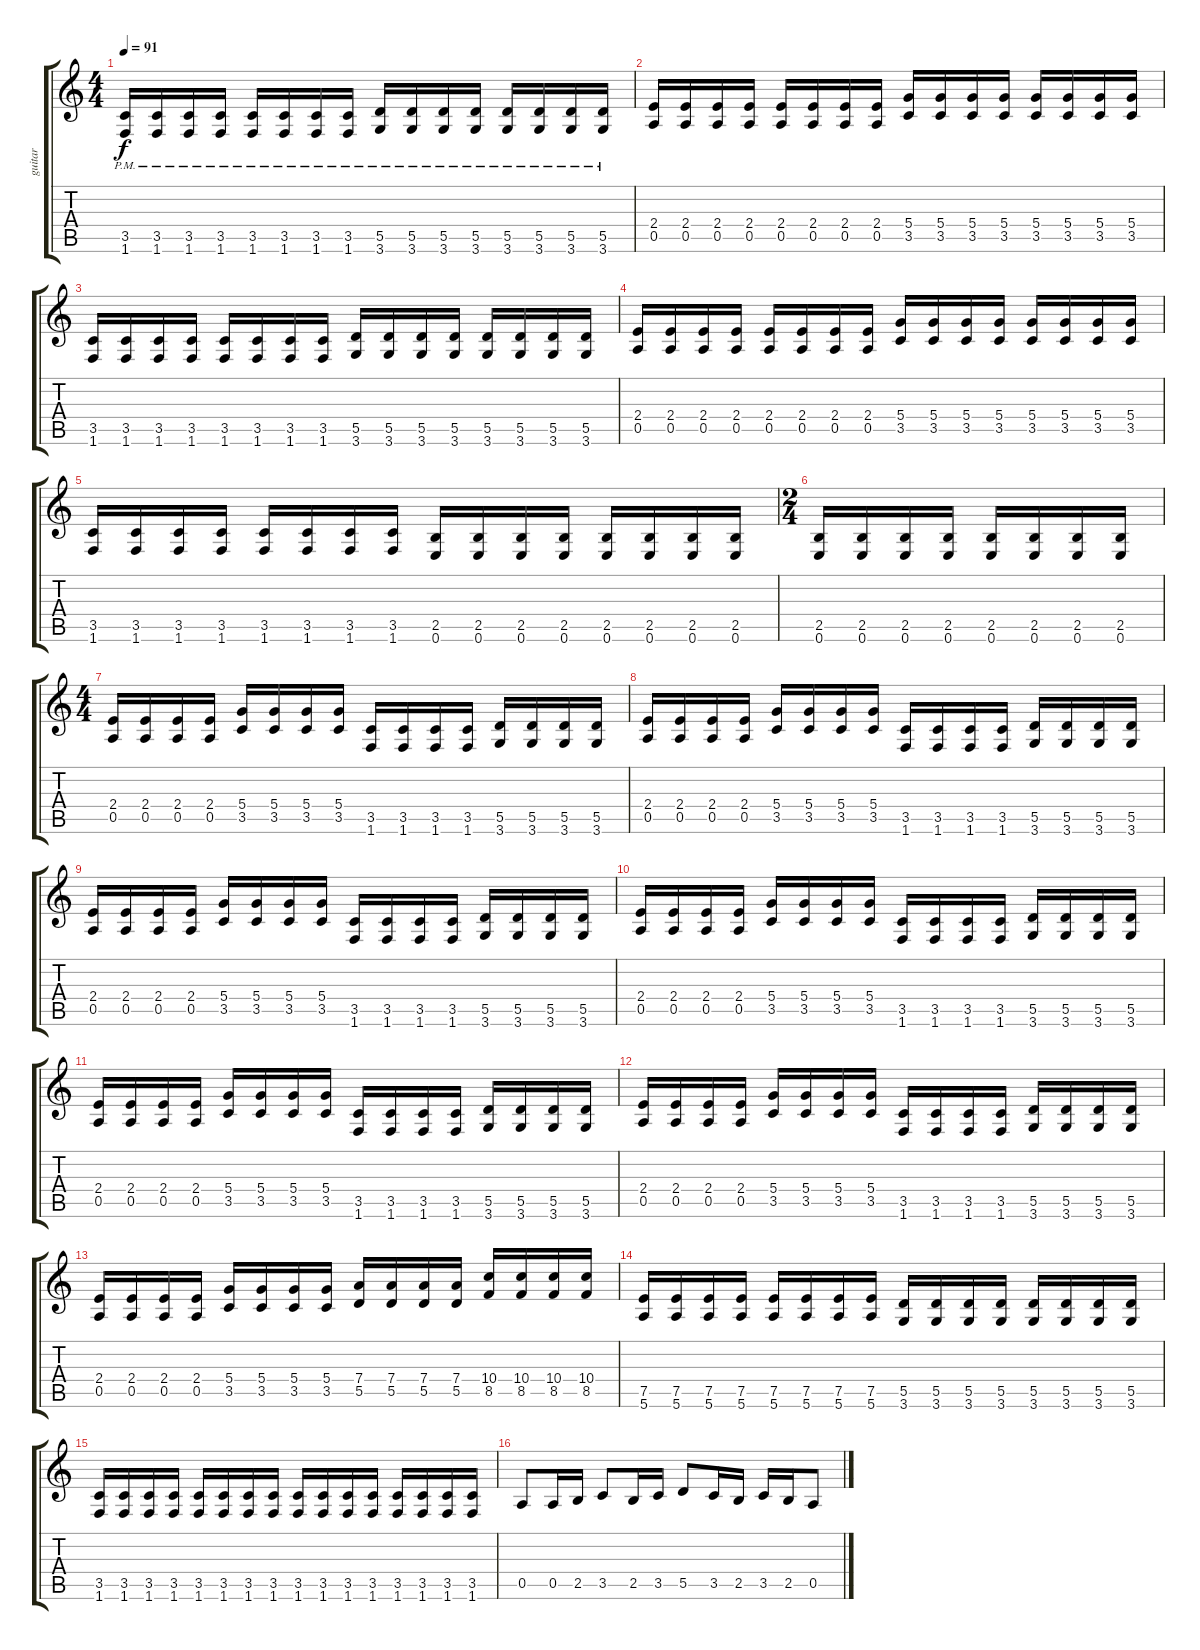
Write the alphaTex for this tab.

\track ("guitar" "guitar") {instrument distortionguitar}
\staff {score tabs}
\tuning (E4 B3 G3 D3 A2 E2) {hide}
\ts (4 4)
\tempo 91
\clef g2
\ks c
(3.5{pm} 1.6{pm}).16{dy f} (3.5{pm} 1.6{pm}).16 (3.5{pm} 1.6{pm}).16 (3.5{pm} 1.6{pm}).16 (3.5{pm} 1.6{pm}).16 (3.5{pm} 1.6{pm}).16 (3.5{pm} 1.6{pm}).16 (3.5{pm} 1.6{pm}).16 (5.5{pm} 3.6{pm}).16 (5.5{pm} 3.6{pm}).16 (5.5{pm} 3.6{pm}).16 (5.5{pm} 3.6{pm}).16 (5.5{pm} 3.6{pm}).16 (5.5{pm} 3.6{pm}).16 (5.5{pm} 3.6{pm}).16 (5.5{pm} 3.6{pm}).16 |
(2.4 0.5).16 (2.4 0.5).16 (2.4 0.5).16 (2.4 0.5).16 (2.4 0.5).16 (2.4 0.5).16 (2.4 0.5).16 (2.4 0.5).16 (5.4 3.5).16 (5.4 3.5).16 (5.4 3.5).16 (5.4 3.5).16 (5.4 3.5).16 (5.4 3.5).16 (5.4 3.5).16 (5.4 3.5).16 |
(3.5 1.6).16 (3.5 1.6).16 (3.5 1.6).16 (3.5 1.6).16 (3.5 1.6).16 (3.5 1.6).16 (3.5 1.6).16 (3.5 1.6).16 (5.5 3.6).16 (5.5 3.6).16 (5.5 3.6).16 (5.5 3.6).16 (5.5 3.6).16 (5.5 3.6).16 (5.5 3.6).16 (5.5 3.6).16 |
(2.4 0.5).16 (2.4 0.5).16 (2.4 0.5).16 (2.4 0.5).16 (2.4 0.5).16 (2.4 0.5).16 (2.4 0.5).16 (2.4 0.5).16 (5.4 3.5).16 (5.4 3.5).16 (5.4 3.5).16 (5.4 3.5).16 (5.4 3.5).16 (5.4 3.5).16 (5.4 3.5).16 (5.4 3.5).16 |
(3.5 1.6).16 (3.5 1.6).16 (3.5 1.6).16 (3.5 1.6).16 (3.5 1.6).16 (3.5 1.6).16 (3.5 1.6).16 (3.5 1.6).16 (2.5 0.6).16 (2.5 0.6).16 (2.5 0.6).16 (2.5 0.6).16 (2.5 0.6).16 (2.5 0.6).16 (2.5 0.6).16 (2.5 0.6).16 |
\ts (2 4)
(2.5 0.6).16 (2.5 0.6).16 (2.5 0.6).16 (2.5 0.6).16 (2.5 0.6).16 (2.5 0.6).16 (2.5 0.6).16 (2.5 0.6).16 |
\ts (4 4)
(2.4 0.5).16 (2.4 0.5).16 (2.4 0.5).16 (2.4 0.5).16 (5.4 3.5).16 (5.4 3.5).16 (5.4 3.5).16 (5.4 3.5).16 (3.5 1.6).16 (3.5 1.6).16 (3.5 1.6).16 (3.5 1.6).16 (5.5 3.6).16 (5.5 3.6).16 (5.5 3.6).16 (5.5 3.6).16 |
(2.4 0.5).16 (2.4 0.5).16 (2.4 0.5).16 (2.4 0.5).16 (5.4 3.5).16 (5.4 3.5).16 (5.4 3.5).16 (5.4 3.5).16 (3.5 1.6).16 (3.5 1.6).16 (3.5 1.6).16 (3.5 1.6).16 (5.5 3.6).16 (5.5 3.6).16 (5.5 3.6).16 (5.5 3.6).16 |
(2.4 0.5).16 (2.4 0.5).16 (2.4 0.5).16 (2.4 0.5).16 (5.4 3.5).16 (5.4 3.5).16 (5.4 3.5).16 (5.4 3.5).16 (3.5 1.6).16 (3.5 1.6).16 (3.5 1.6).16 (3.5 1.6).16 (5.5 3.6).16 (5.5 3.6).16 (5.5 3.6).16 (5.5 3.6).16 |
(2.4 0.5).16 (2.4 0.5).16 (2.4 0.5).16 (2.4 0.5).16 (5.4 3.5).16 (5.4 3.5).16 (5.4 3.5).16 (5.4 3.5).16 (3.5 1.6).16 (3.5 1.6).16 (3.5 1.6).16 (3.5 1.6).16 (5.5 3.6).16 (5.5 3.6).16 (5.5 3.6).16 (5.5 3.6).16 |
(2.4 0.5).16 (2.4 0.5).16 (2.4 0.5).16 (2.4 0.5).16 (5.4 3.5).16 (5.4 3.5).16 (5.4 3.5).16 (5.4 3.5).16 (3.5 1.6).16 (3.5 1.6).16 (3.5 1.6).16 (3.5 1.6).16 (5.5 3.6).16 (5.5 3.6).16 (5.5 3.6).16 (5.5 3.6).16 |
(2.4 0.5).16 (2.4 0.5).16 (2.4 0.5).16 (2.4 0.5).16 (5.4 3.5).16 (5.4 3.5).16 (5.4 3.5).16 (5.4 3.5).16 (3.5 1.6).16 (3.5 1.6).16 (3.5 1.6).16 (3.5 1.6).16 (5.5 3.6).16 (5.5 3.6).16 (5.5 3.6).16 (5.5 3.6).16 |
(2.4 0.5).16 (2.4 0.5).16 (2.4 0.5).16 (2.4 0.5).16 (5.4 3.5).16 (5.4 3.5).16 (5.4 3.5).16 (5.4 3.5).16 (7.4 5.5).16 (7.4 5.5).16 (7.4 5.5).16 (7.4 5.5).16 (10.4 8.5).16 (10.4 8.5).16 (10.4 8.5).16 (10.4 8.5).16 |
(7.5 5.6).16 (7.5 5.6).16 (7.5 5.6).16 (7.5 5.6).16 (7.5 5.6).16 (7.5 5.6).16 (7.5 5.6).16 (7.5 5.6).16 (5.5 3.6).16 (5.5 3.6).16 (5.5 3.6).16 (5.5 3.6).16 (5.5 3.6).16 (5.5 3.6).16 (5.5 3.6).16 (5.5 3.6).16 |
(3.5 1.6).16 (3.5 1.6).16 (3.5 1.6).16 (3.5 1.6).16 (3.5 1.6).16 (3.5 1.6).16 (3.5 1.6).16 (3.5 1.6).16 (3.5 1.6).16 (3.5 1.6).16 (3.5 1.6).16 (3.5 1.6).16 (3.5 1.6).16 (3.5 1.6).16 (3.5 1.6).16 (3.5 1.6).16 |
0.5.8 0.5.16 2.5.16 3.5.8 2.5.16 3.5.16 5.5.8 3.5.16 2.5.16 3.5.16 2.5.16 0.5.8
